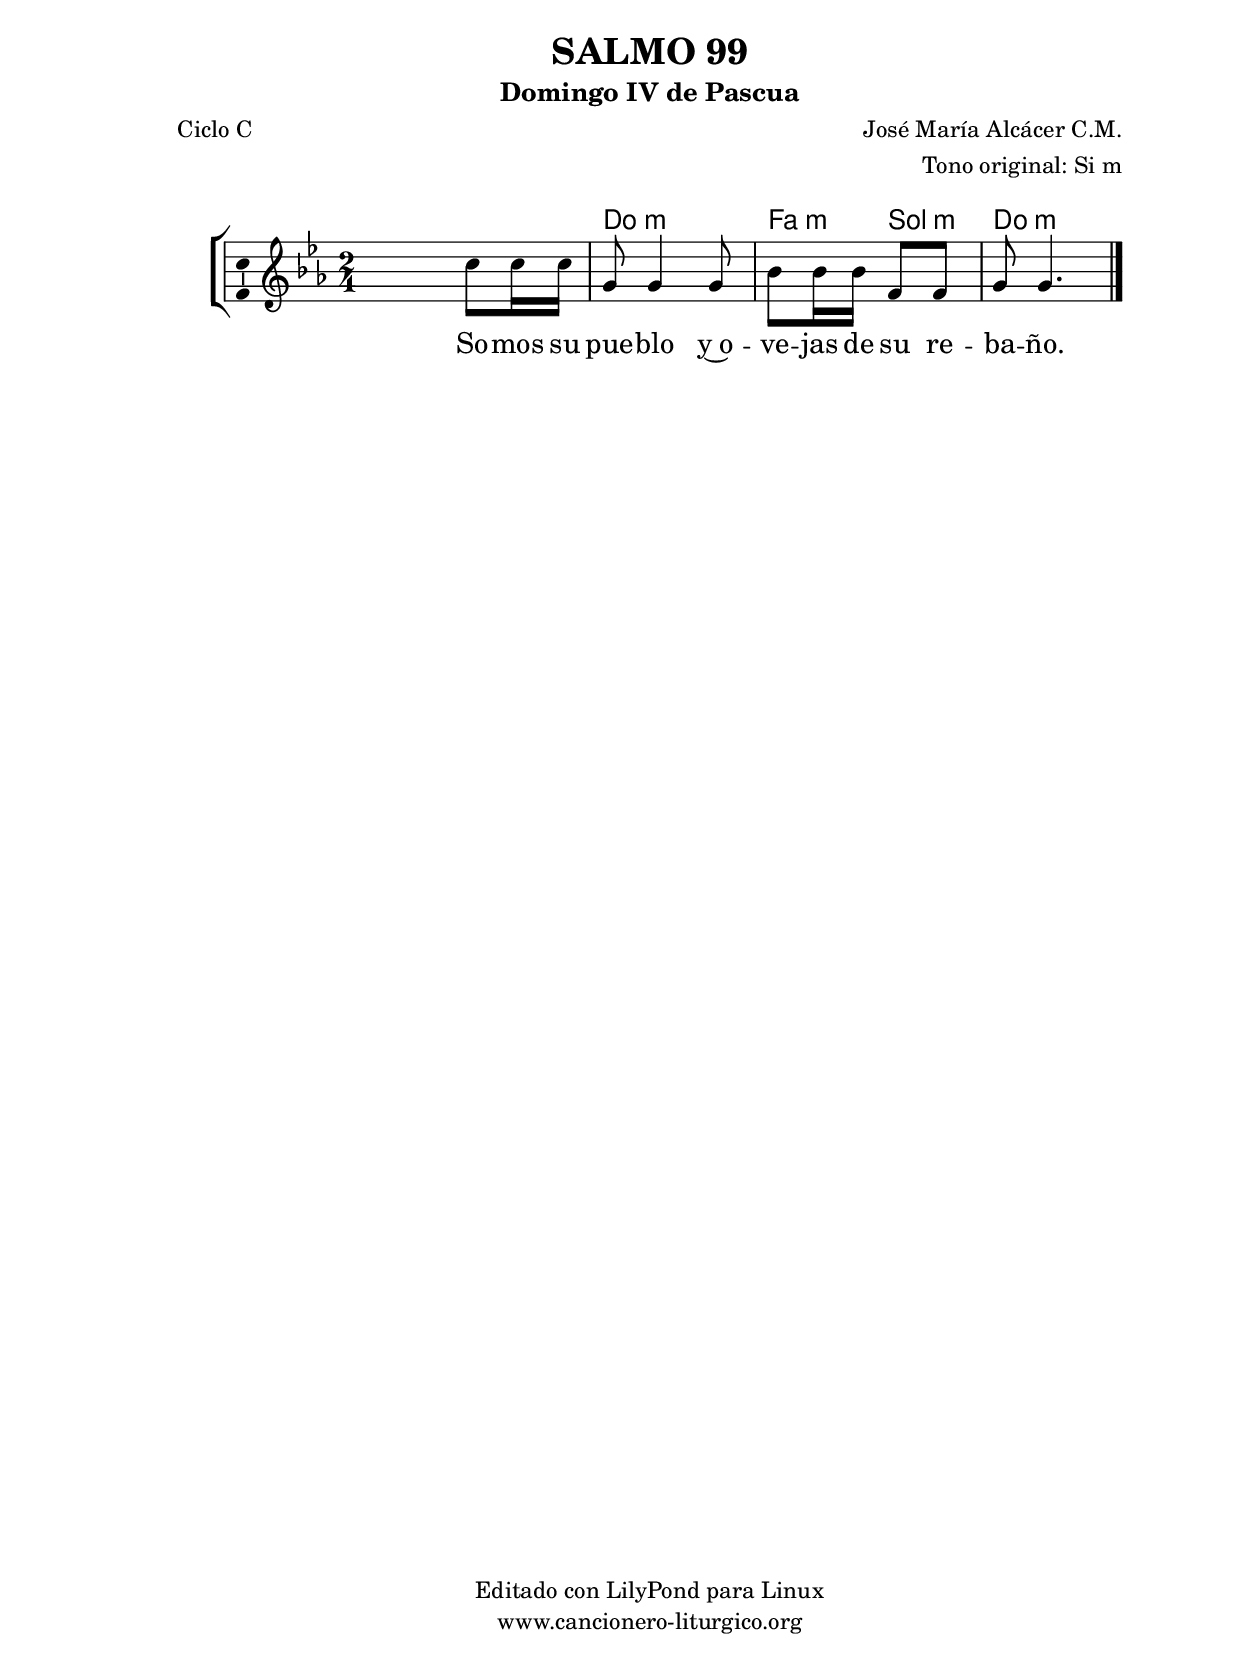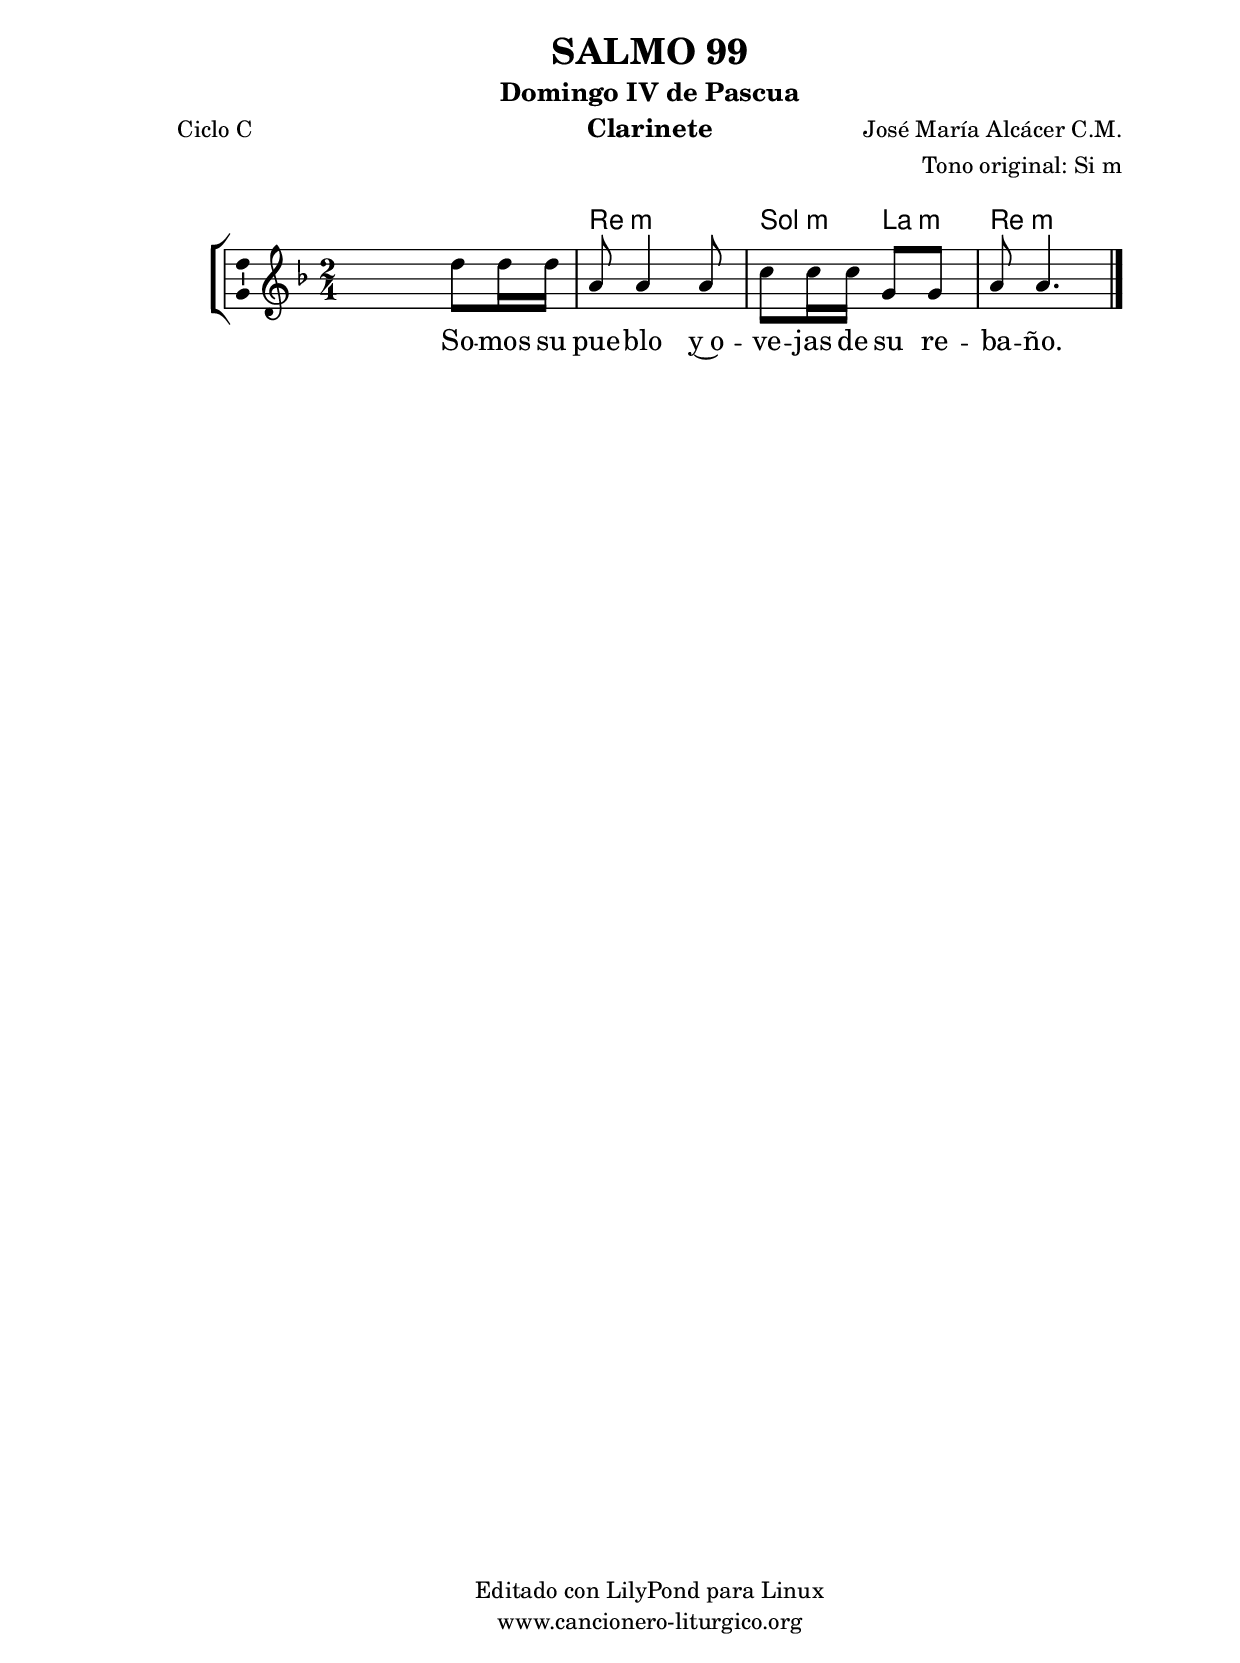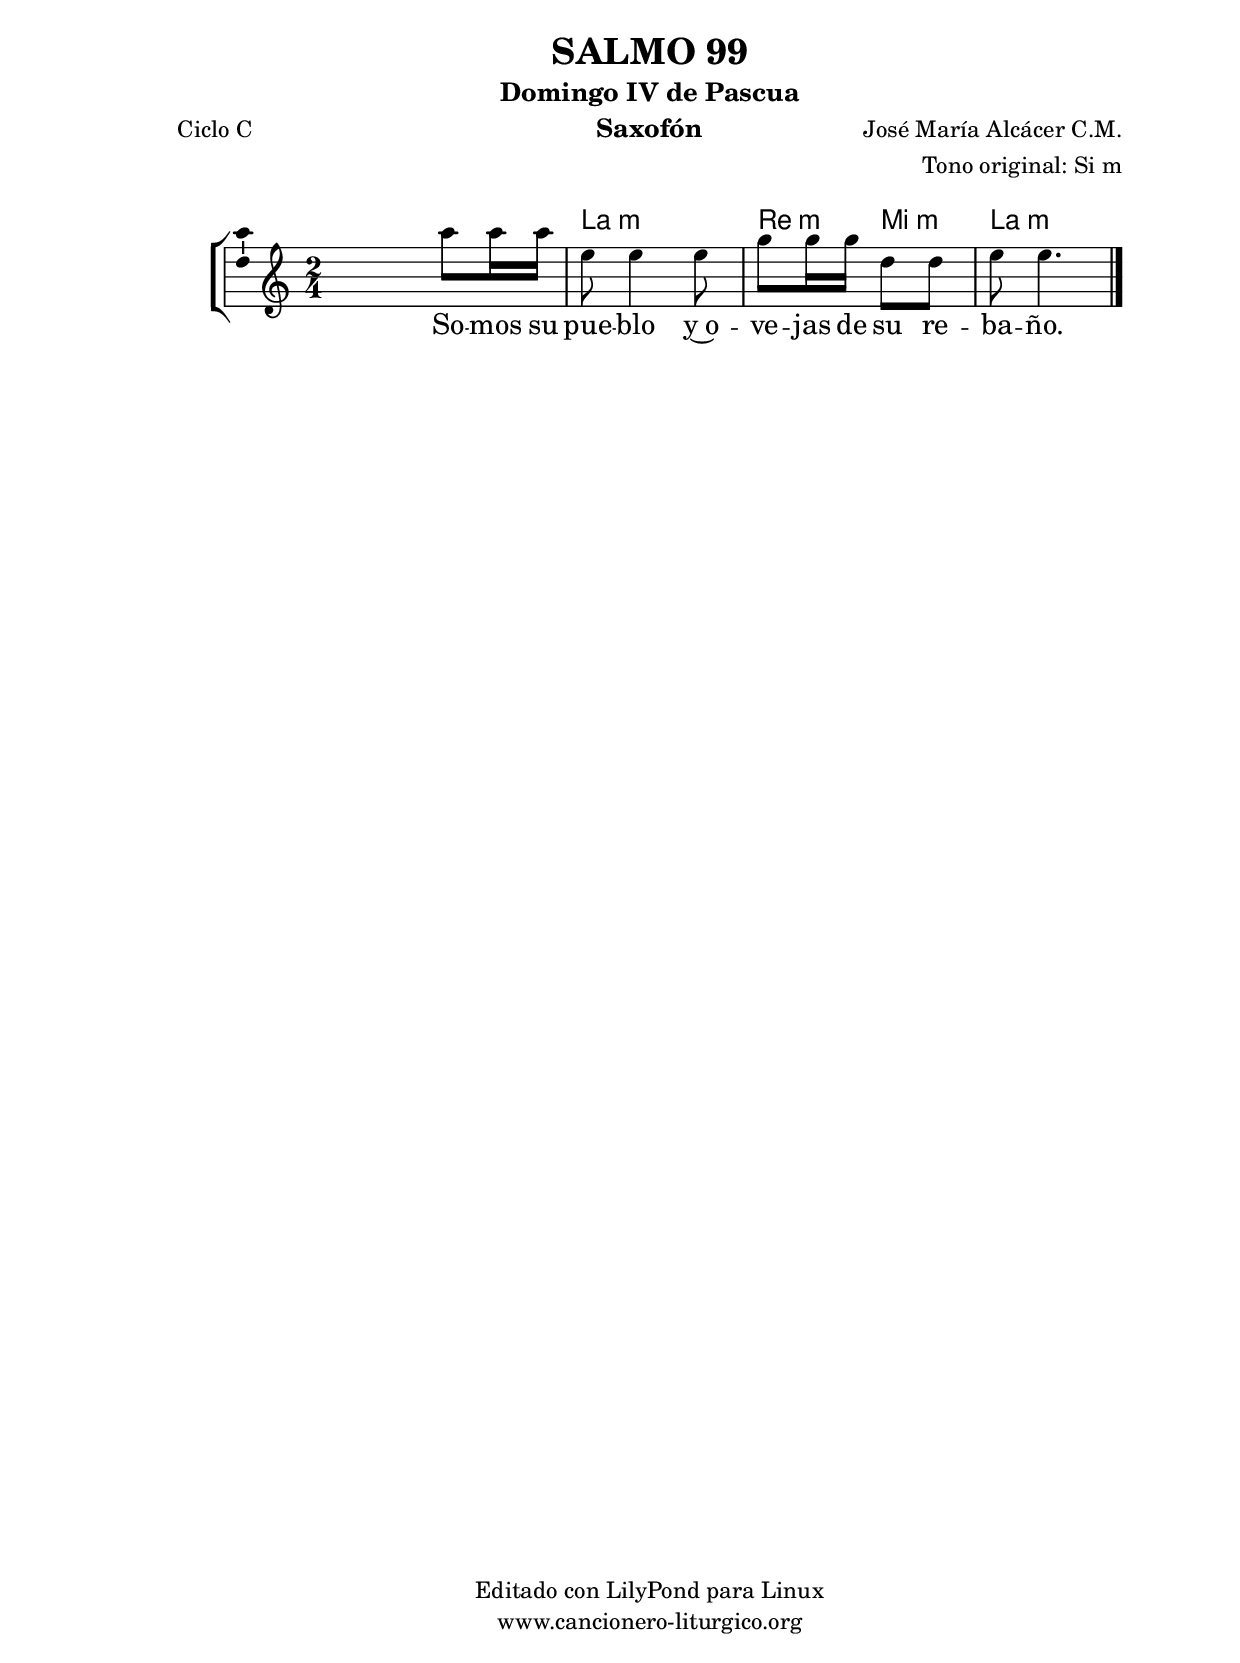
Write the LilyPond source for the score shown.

%
%para convertir .midi en .wav:
%timidity filename.midi -Ow -o finename.wav
%
%
%Para convertir de .wav a .mp3:
%lame -h -m j filename.wav
%
%
%para escuchar el midi:
%timidity nombrefichero.midi
%


%versión de lilypond para la que se ha escrito esta partitura:
\version "2.16.0"

	%Tamaño papel
	#(set-default-paper-size "a4")
	%Tamaño partitura
	#(set-global-staff-size 20)
	%No responde al pulsar sobre una nota
	#(ly:set-option 'point-and-click #f)

%parámetros del encabezamiento:
\header {
	title = "SALMO 99"
	subtitle = "Domingo IV de Pascua"
	composer = "José María Alcácer C.M."
	poet = "Ciclo C"
	meter = ""
	arranger = "Tono original: Si m"
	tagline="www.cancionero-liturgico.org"
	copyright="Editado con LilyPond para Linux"
	}

%parámetros asociados al papel:
\paper  {
	oddHeaderMarkup = \markup {\fill-line { \on-the-fly #not-first-page \fromproperty #'header:title \on-the-fly #not-first-page \fromproperty #'header:composer }}
	evenHeaderMarkup = \markup {\fill-line { \fromproperty #'header:composer \fromproperty #'header:title }}
	#(set-paper-size "a4")
	print-page-number = ##f
	first-page-number = 1
	print-first-page-number = ##f
%	head-separation = 3.0 \cm
	top-margin = 2.0 \cm
	bottom-margin = 0.5\cm
%%%	bottom-margin = -1.0\cm
	left-margin = 3.0 \cm
	line-width = 16.0 \cm 
	indent = 8\mm
	interscoreline = 2.\mm
	between-system-space = 15\mm
%	para que las partituras no llenen la hoja:
	ragged-bottom = ##t
%	idem para la última hoja:
	ragged-last-bottom = ##f
%	para que las partituras llenen el ancho del papel:
	ragged-last = ##f
	after-title-space = 2.5 \cm
%page-count=1
%system-count=1

	%Flexible Vertical Spacing
%	markup-markup-spacing =
%	#'((basic-distance . 15) (minimum-distance . 15) (padding . 3))
	markup-system-spacing =
	#'((basic-distance . 15) (minimum-distance . 15) (padding . 3))
	system-system-spacing =
	#'((basic-distance . 15) (minimum-distance . 15) (padding . 3))
	score-system-spacing =
	#'((basic-distance . 15) (minimum-distance . 15) (padding . 5))
%	top-system-spacing = % header
%	#'((basic-distance . 8) (minimum-distance . 0) (padding . 3))
%	top-markup-spacing =
%	#'((basic-distance . 20) (minimum-distance . 20) (padding . 3))
	last-bottom-spacing = % footer
	#'((basic-distance . 5) (minimum-distance . 5) (padding . 3))
%	score-markup-spacing =
%	#'((basic-distance . 16) (minimum-distance . 13) (padding . 3))

	}


%parámetros que afectan a toda la partitura:
global =  {
	%clave de sol (G):
	\clef G
	%armadura:
	\transpose b c'
	\key b \minor
	\tempo 4=63
	\set Score.tempoHideNote = ##t
	}


acordes = {
	\italianChords
	\chordmode {
	\transpose b c'
{
s2
b2:m e4:m fis:m b2:m

	}
	}
}


melodia = 
{
	\transpose b c'
	\relative c''{
	\time 2/4

s4 b8 b16 b
fis8 fis4 fis8
a8 a16 a e8 e
fis8 fis4.

	\bar "|."
	}
	}


texto = \lyricmode {
So -- mos su pue -- blo
y~o -- ve -- jas de su re -- ba -- ño.
	}


acordesStaff = \context ChordNames = acordesStaff <<
	\set chordChanges = ##t
	\acordes
	>>


vozStaff = \context Voice = vozStaff
\with {\consists "Ambitus_engraver"}
<<
%	\set Staff.instrumentName = ""
%	\set Staff.shortInstrumentName = ""
%	\set Staff.midiInstrument = #"clarinet"
%	\set Staff.midiInstrument = #"cello"
%	\set Staff.midiInstrument = #"flute"
	\set Staff.midiInstrument = #"electric guitar (jazz)"
%	\set Staff.midiInstrument = #"english horn"
%	\set Staff.midiInstrument = #"violin"
%	\set Staff.midiInstrument = #"glockenspiel"
	\set Staff.midiMinimumVolume = #0.7
	\set Staff.midiMaximumVolume = #0.9
	\global
	\melodia
	>>


textoStaff = \context Lyrics = textoStaff <<
	\lyricsto vozStaff \texto
	>>

\book {
	\score {
		\context ChoirStaff {
			\override StaffGroup.SystemStartBracket #'collapse-height = #1
			\override Score.SystemStartBar #'collapse-height = #1
			<<
			\acordesStaff
			\vozStaff
			\textoStaff
			>>
			}
		\layout {
	    		\context {
				\Lyrics
				\override LyricText #'font-size = #2
				}
	   		 \context {
				\Score
				%fontSize = #3
				\override StaffSymbol #'staff-space = #(magstep +3)
				%\override Beam #'thickness = #0.55
				%\override SpacingSpanner #'spacing-increment = #1.0
				%\override Slur #'height-limit = #1.5
				}
			}
		}
	\score {
		\unfoldRepeats
		\context ChoirStaff {
			<<
			\acordesStaff
			\vozStaff
			>>
			}
		\midi {
	  		\context {
	  			\Score
				tempoWholesPerMinute = #(ly:make-moment 70 4)
				}
			}
		}
	}

%Partitura para clarinete
#(define output-suffix "C")
\book {
	\header{
		instrument = "Clarinete"
		}
	\score {
		\context ChoirStaff {
			\override StaffGroup.SystemStartBracket #'collapse-height = #1
			\override Score.SystemStartBar #'collapse-height = #1
\transpose c d
			<<
			\acordesStaff
			\vozStaff
			\textoStaff
			>>
			}
		\layout {
	    		\context {
				\Lyrics
				\override LyricText #'font-size = #2
				}
	   		 \context {
				\Score
				\override StaffSymbol #'staff-space = #(magstep +3)
				}
			}
		}
	}

%Partitura para saxofón
#(define output-suffix "S")
\book {
	\header{
		instrument = "Saxofón"
		}
	\score {
		\context ChoirStaff {
			\override StaffGroup.SystemStartBracket #'collapse-height = #1
			\override Score.SystemStartBar #'collapse-height = #1
\transpose c a
			<<
			\acordesStaff
			\vozStaff
			\textoStaff
			>>
			}
		\layout {
	    		\context {
				\Lyrics
				\override LyricText #'font-size = #2
				}
	   		 \context {
				\Score
				\override StaffSymbol #'staff-space = #(magstep +3)
				}
			}
		}
	}

